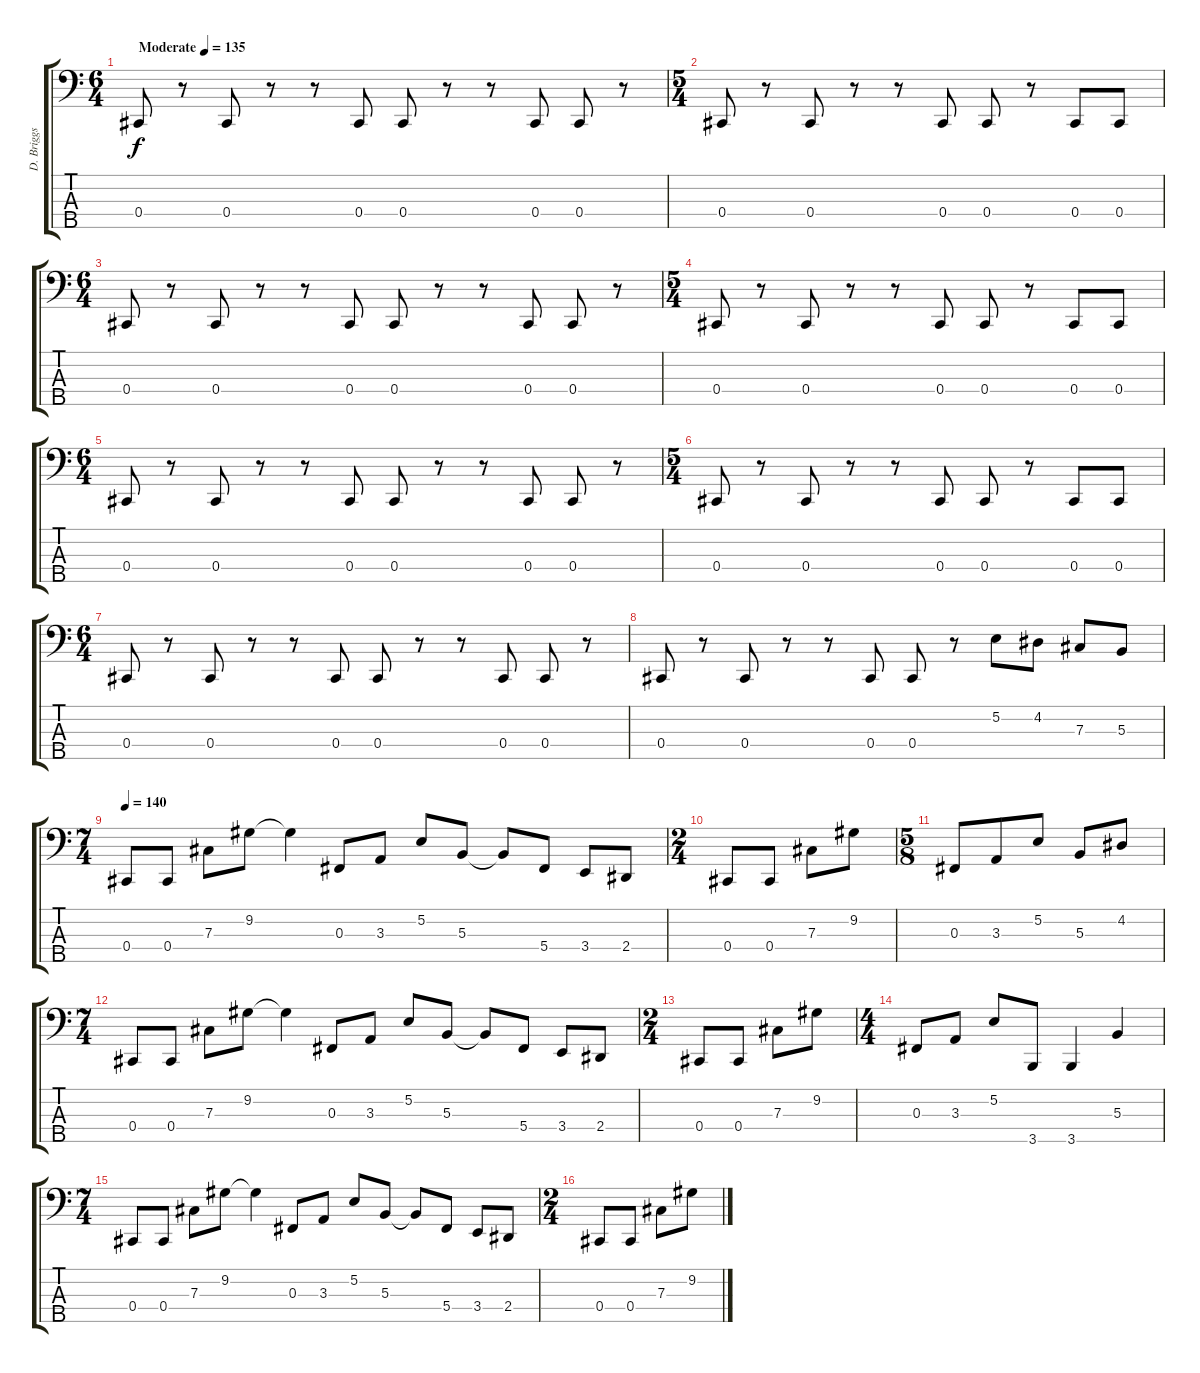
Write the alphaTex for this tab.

\track ("D. Briggs Bass" "D. Briggs ") {instrument electricbassfinger}
\staff {score tabs}
\tuning (E2 B1 Gb1 Db1 Ab0) {hide}
\ts (6 4)
\tempo (135 "Moderate")
\clef f4
\ks c
0.4.8{dy f instrument electricbassfinger} r.8 0.4.8 r.8 r.8 0.4.8 0.4.8 r.8 r.8 0.4.8 0.4.8 r.8 |
\ts (5 4)
0.4.8 r.8 0.4.8 r.8 r.8 0.4.8 0.4.8 r.8 0.4.8 0.4.8 |
\ts (6 4)
0.4.8 r.8 0.4.8 r.8 r.8 0.4.8 0.4.8 r.8 r.8 0.4.8 0.4.8 r.8 |
\ts (5 4)
0.4.8 r.8 0.4.8 r.8 r.8 0.4.8 0.4.8 r.8 0.4.8 0.4.8 |
\ts (6 4)
0.4.8 r.8 0.4.8 r.8 r.8 0.4.8 0.4.8 r.8 r.8 0.4.8 0.4.8 r.8 |
\ts (5 4)
0.4.8 r.8 0.4.8 r.8 r.8 0.4.8 0.4.8 r.8 0.4.8 0.4.8 |
\ts (6 4)
0.4.8 r.8 0.4.8 r.8 r.8 0.4.8 0.4.8 r.8 r.8 0.4.8 0.4.8 r.8 |
0.4.8 r.8 0.4.8 r.8 r.8 0.4.8 0.4.8 r.8 5.2.8 4.2.8 7.3.8 5.3.8 |
\ts (7 4)
\tempo 140
0.4.8 0.4.8 7.3.8 9.2.8 9.2{t}.4 0.3.8 3.3.8 5.2.8 5.3.8 5.3{t}.8 5.4.8 3.4.8 2.4.8 |
\ts (2 4)
0.4.8 0.4.8 7.3.8 9.2.8 |
\ts (5 8)
0.3.8 3.3.8 5.2.8 5.3.8 4.2.8 |
\ts (7 4)
0.4.8 0.4.8 7.3.8 9.2.8 9.2{t}.4 0.3.8 3.3.8 5.2.8 5.3.8 5.3{t}.8 5.4.8 3.4.8 2.4.8 |
\ts (2 4)
0.4.8 0.4.8 7.3.8 9.2.8 |
\ts (4 4)
0.3.8 3.3.8 5.2.8 3.5.8 3.5.4 5.3.4 |
\ts (7 4)
0.4.8 0.4.8 7.3.8 9.2.8 9.2{t}.4 0.3.8 3.3.8 5.2.8 5.3.8 5.3{t}.8 5.4.8 3.4.8 2.4.8 |
\ts (2 4)
0.4.8 0.4.8 7.3.8 9.2.8
